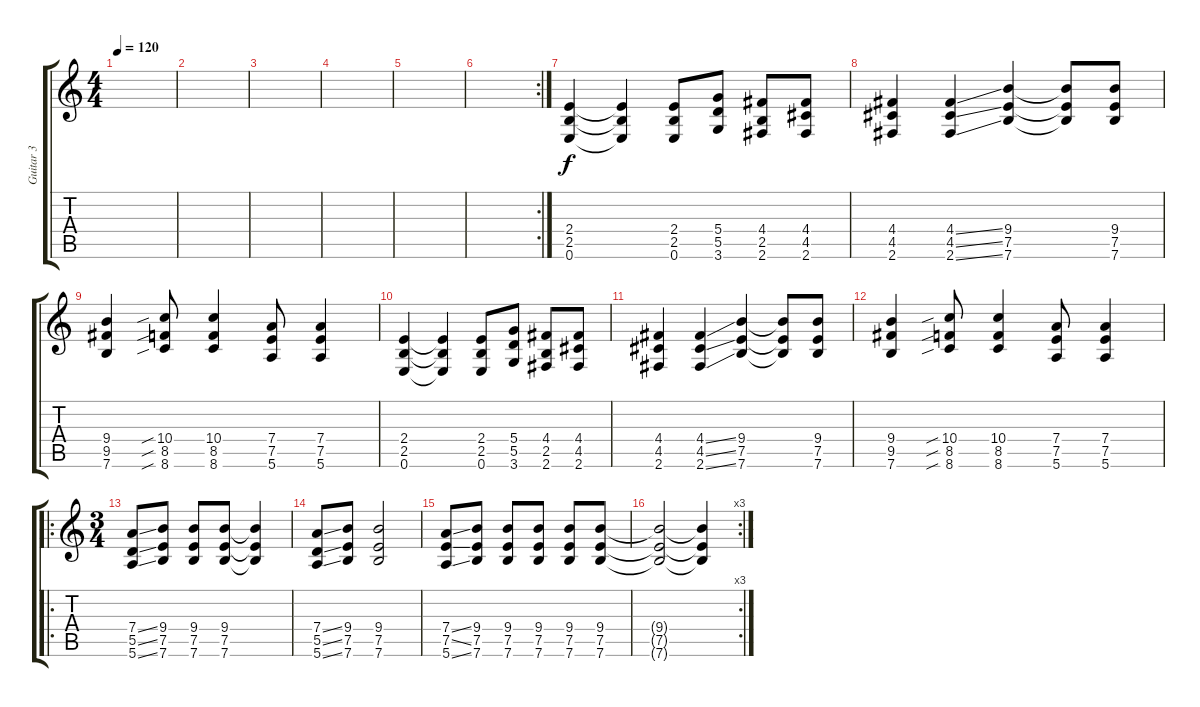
\track ("Guitar 3" "Guitar 3") {instrument distortionguitar}
\staff {score tabs}
\tuning (E4 B3 G3 D3 A2 E2) {hide}
\ts (4 4)
\tempo 120
\clef g2
\ks c
|
|
|
|
|
\rc 2
|
(2.4 2.5 0.6).4 (2.4{t} 2.5{t} 0.6{t}).4 (2.4 2.5 0.6).8 (5.4 5.5 3.6).8 (4.4 2.5 2.6).8 (4.4 4.5 2.6).8 |
(4.4 4.5 2.6).4 (4.4{ss} 4.5{ss} 2.6{ss}).4 (9.4 7.5 7.6).4 (9.4{t} 7.5{t} 7.6{t}).8 (9.4 7.5 7.6).8 |
(9.4 9.5 7.6).4 (10.4{sib} 8.5{sib} 8.6{sib}).8 (10.4 8.5 8.6).4 (7.4 7.5 5.6).8 (7.4 7.5 5.6).4 |
(2.4 2.5 0.6).4 (2.4{t} 2.5{t} 0.6{t}).4 (2.4 2.5 0.6).8 (5.4 5.5 3.6).8 (4.4 2.5 2.6).8 (4.4 4.5 2.6).8 |
(4.4 4.5 2.6).4 (4.4{ss} 4.5{ss} 2.6{ss}).4 (9.4 7.5 7.6).4 (9.4{t} 7.5{t} 7.6{t}).8 (9.4 7.5 7.6).8 |
(9.4 9.5 7.6).4 (10.4{sib} 8.5{sib} 8.6{sib}).8 (10.4 8.5 8.6).4 (7.4 7.5 5.6).8 (7.4 7.5 5.6).4 |
\ro
\ts (3 4)
(7.4{ss} 5.5{ss} 5.6{ss}).8 (9.4 7.5 7.6).8 (9.4 7.5 7.6).8 (9.4 7.5 7.6).8 (9.4{t} 7.5{t} 7.6{t}).4 |
(7.4{ss} 5.5{ss} 5.6{ss}).8 (9.4 7.5 7.6).8 (9.4 7.5 7.6).2 |
(7.4{ss} 7.5{ss} 5.6{ss}).8 (9.4 7.5 7.6).8 (9.4 7.5 7.6).8 (9.4 7.5 7.6).8 (9.4 7.5 7.6).8 (9.4 7.5 7.6).8 |
\rc 3
(9.4{t} 7.5{t} 7.6{t}).2 (9.4{t} 7.5{t} 7.6{t}).4
